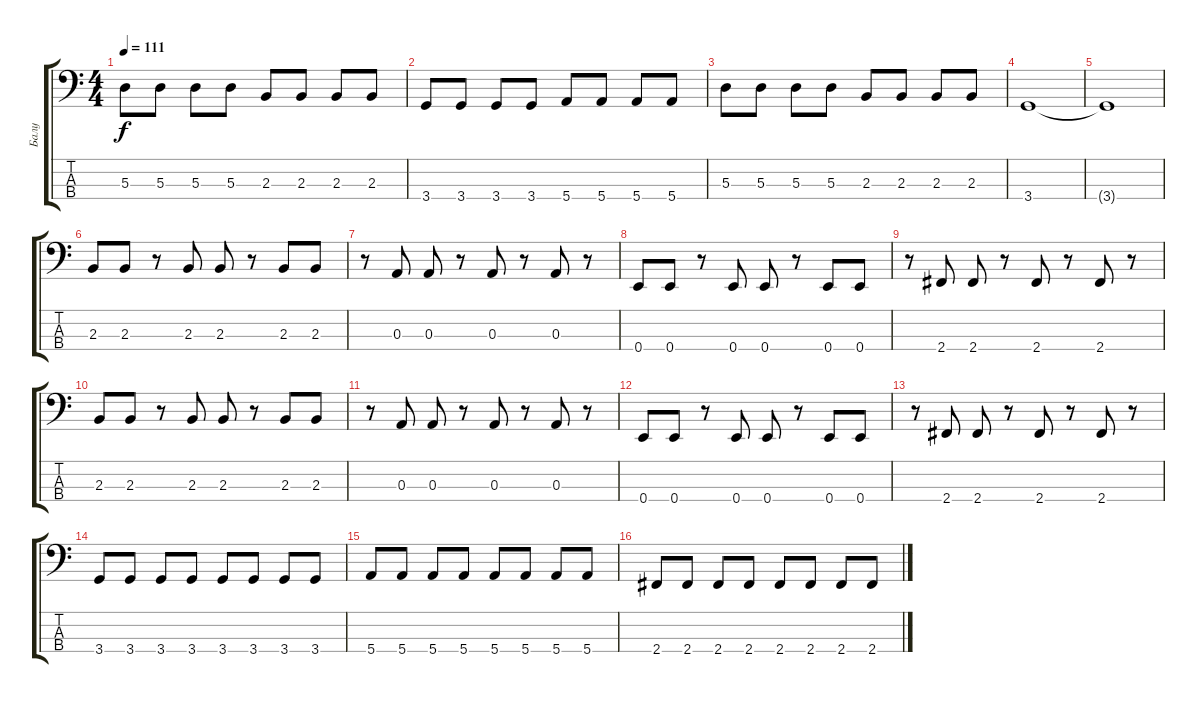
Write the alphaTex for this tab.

\track ("Балу" "Балу") {instrument electricbassfinger}
\staff {score tabs}
\tuning (G2 D2 A1 E1) {hide}
\ts (4 4)
\tempo 111
\clef f4
\ks c
5.3.8{dy f} 5.3.8 5.3.8 5.3.8 2.3.8 2.3.8 2.3.8 2.3.8 |
3.4.8 3.4.8 3.4.8 3.4.8 5.4.8 5.4.8 5.4.8 5.4.8 |
5.3.8 5.3.8 5.3.8 5.3.8 2.3.8 2.3.8 2.3.8 2.3.8 |
3.4.1 |
3.4{t}.1 |
2.3.8 2.3.8 r.8 2.3.8 2.3.8 r.8 2.3.8 2.3.8 |
r.8 0.3.8 0.3.8 r.8 0.3.8 r.8 0.3.8 r.8 |
0.4.8 0.4.8 r.8 0.4.8 0.4.8 r.8 0.4.8 0.4.8 |
r.8 2.4.8 2.4.8 r.8 2.4.8 r.8 2.4.8 r.8 |
2.3.8 2.3.8 r.8 2.3.8 2.3.8 r.8 2.3.8 2.3.8 |
r.8 0.3.8 0.3.8 r.8 0.3.8 r.8 0.3.8 r.8 |
0.4.8 0.4.8 r.8 0.4.8 0.4.8 r.8 0.4.8 0.4.8 |
r.8 2.4.8 2.4.8 r.8 2.4.8 r.8 2.4.8 r.8 |
3.4.8 3.4.8 3.4.8 3.4.8 3.4.8 3.4.8 3.4.8 3.4.8 |
5.4.8 5.4.8 5.4.8 5.4.8 5.4.8 5.4.8 5.4.8 5.4.8 |
2.4.8 2.4.8 2.4.8 2.4.8 2.4.8 2.4.8 2.4.8 2.4.8
